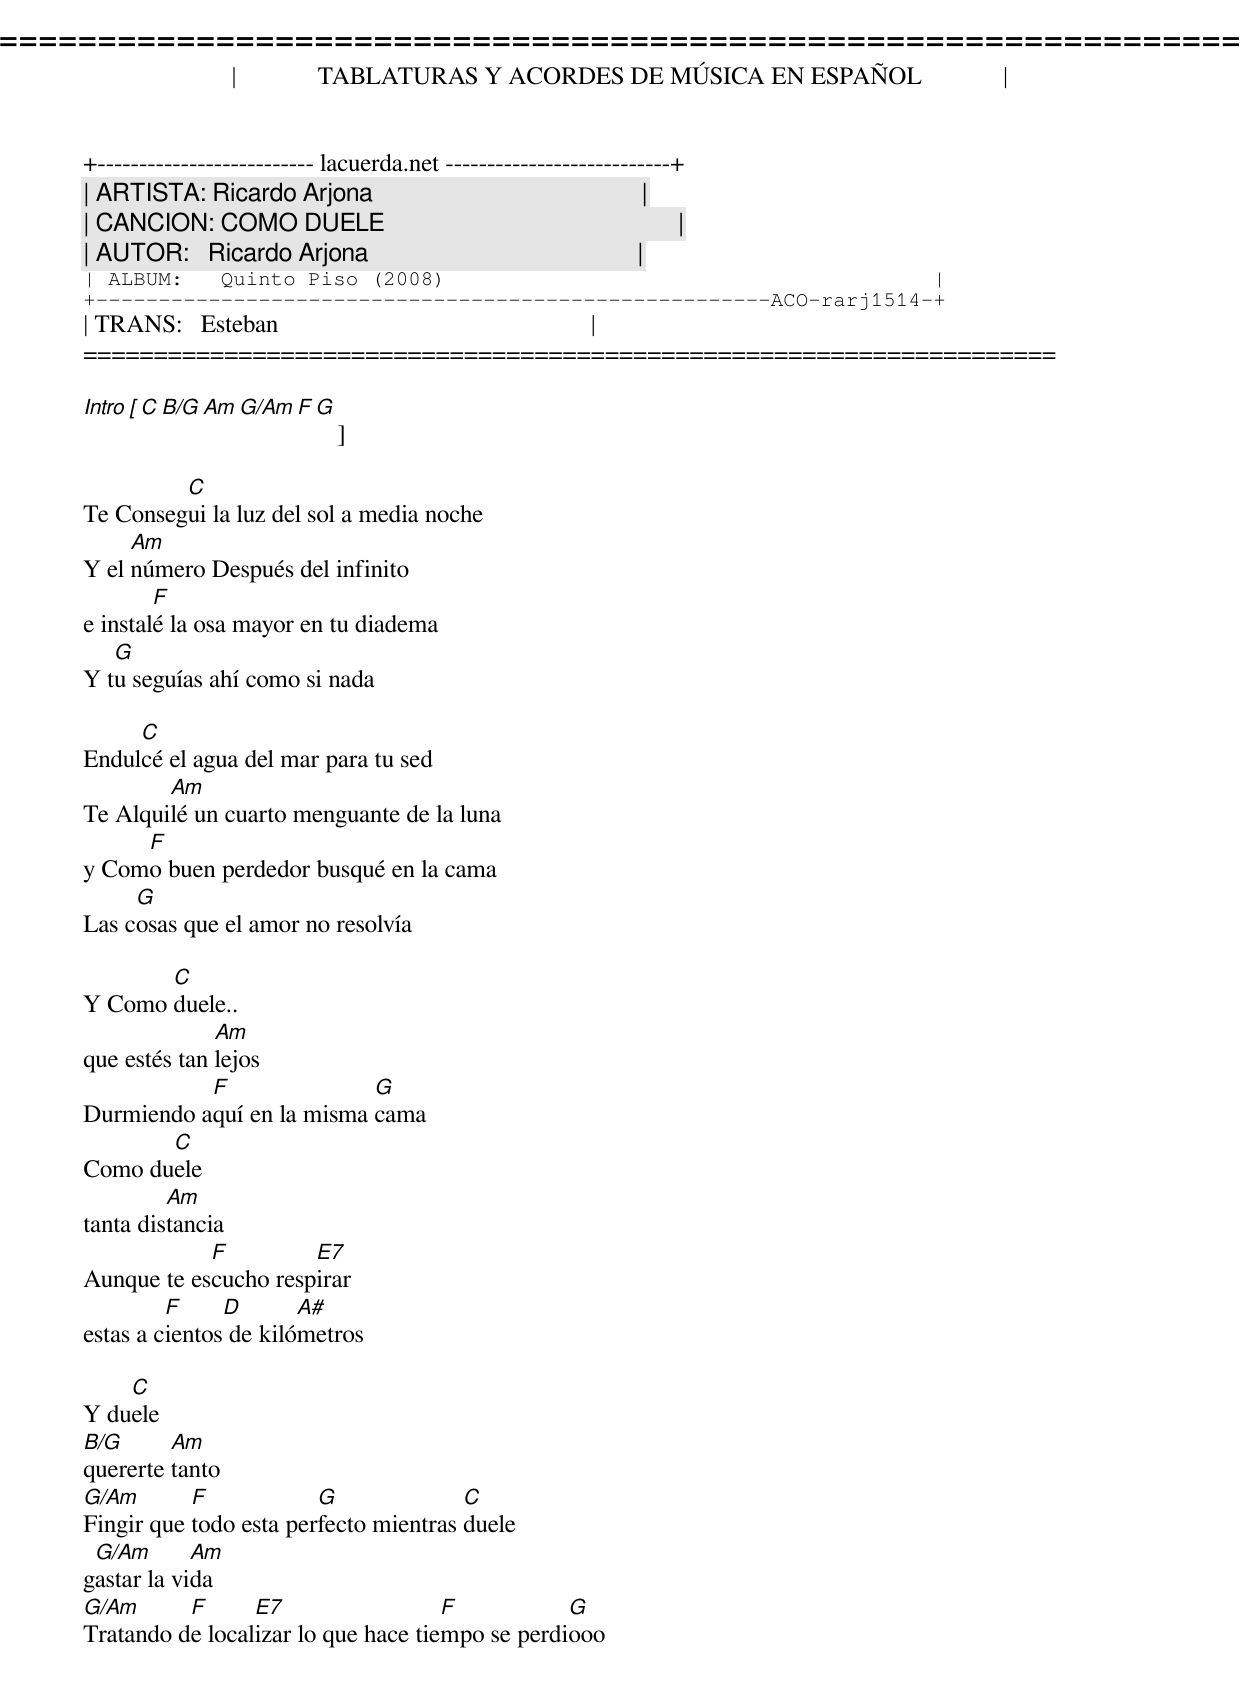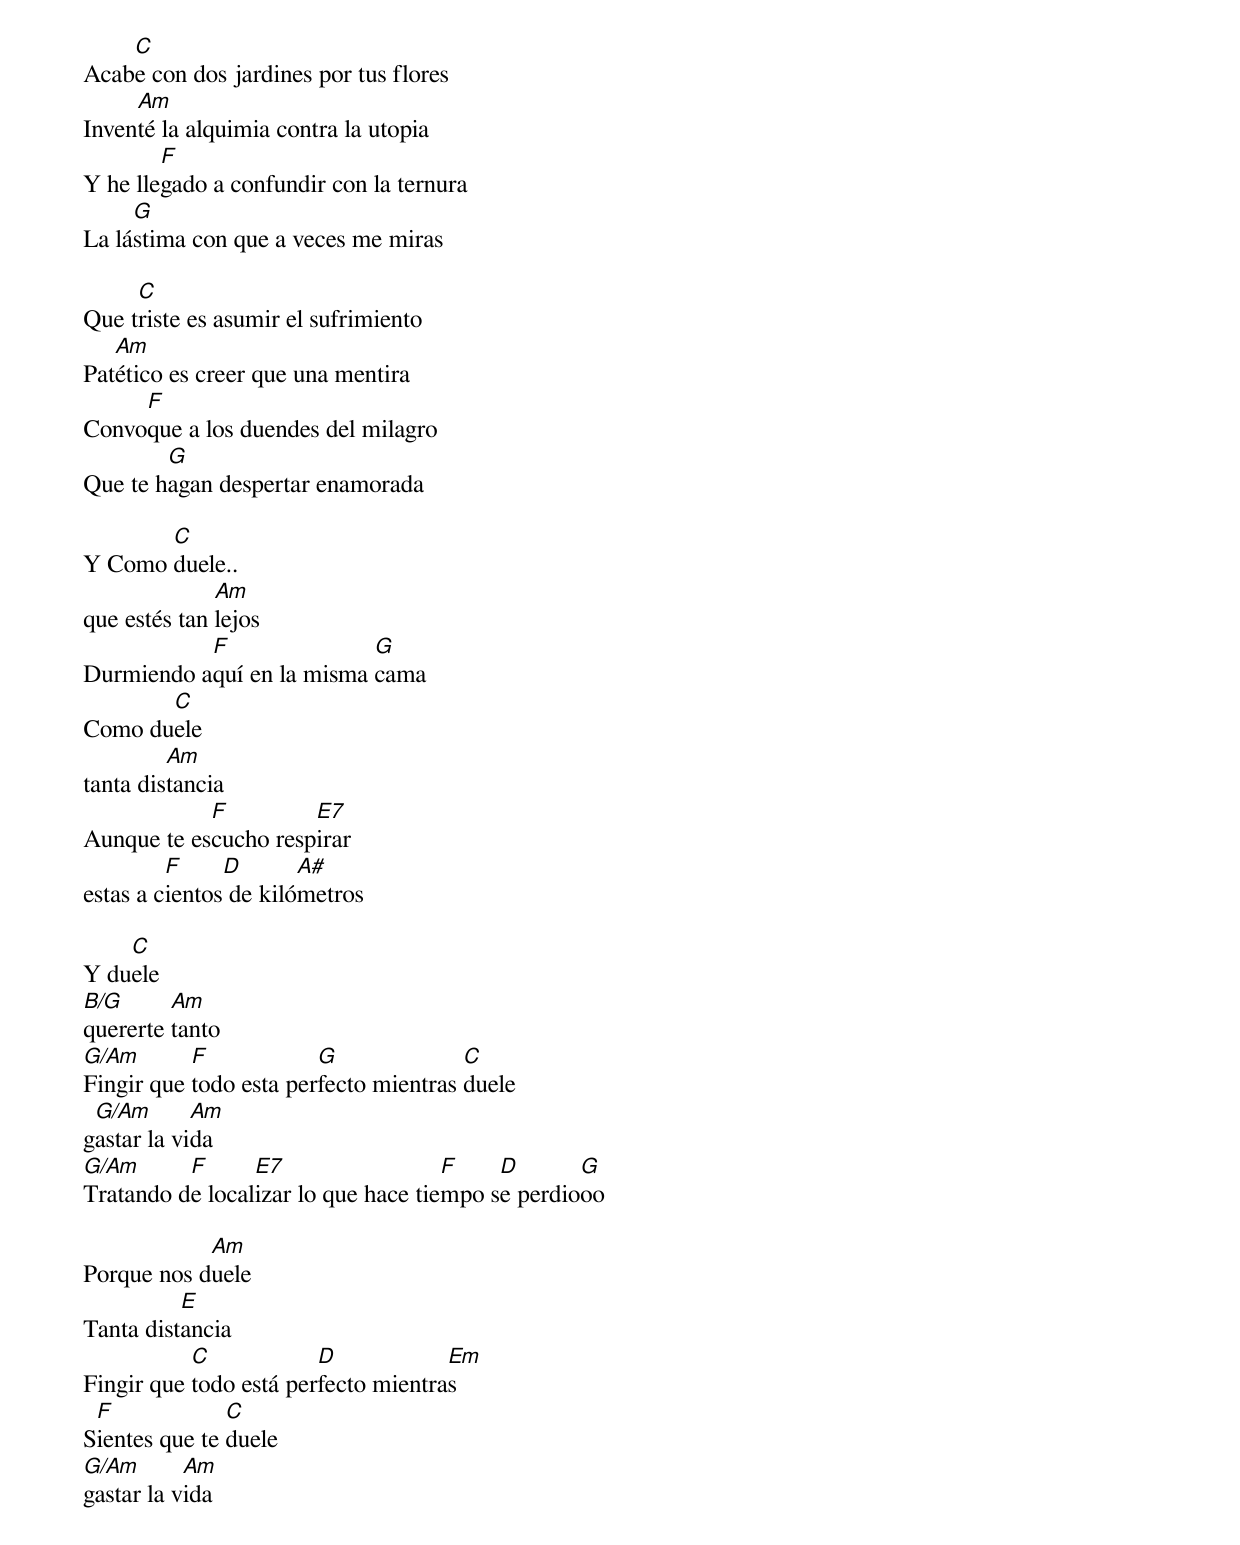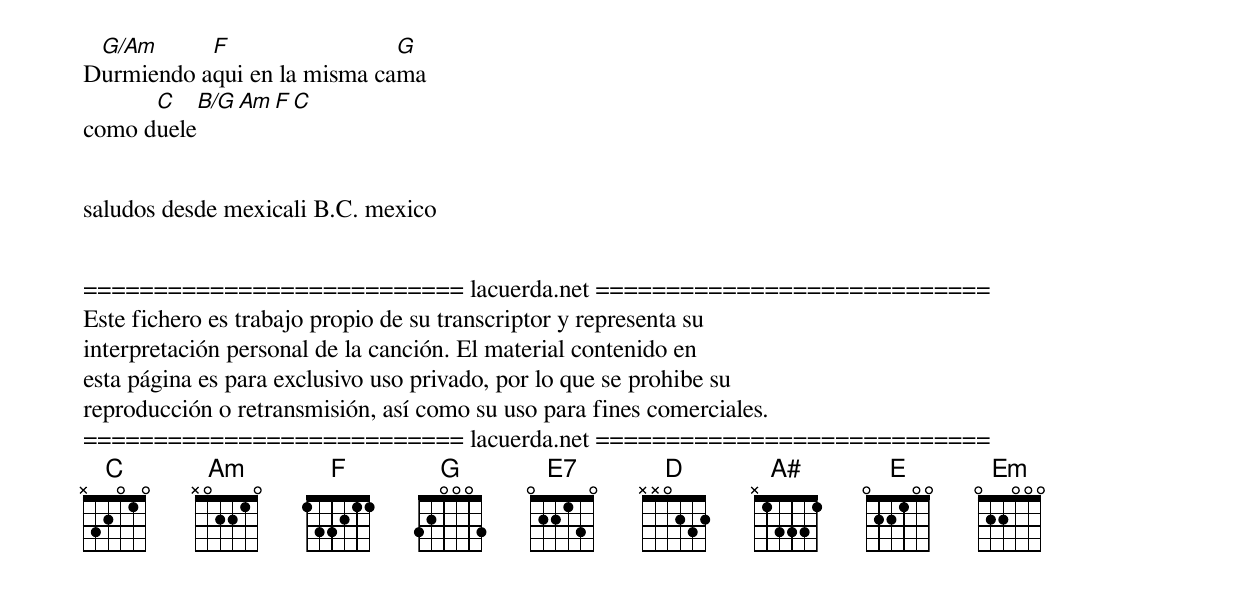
=====================================================================
|             TABLATURAS Y ACORDES DE MÚSICA EN ESPAÑOL             |
+-------------------------- lacuerda.net ---------------------------+
| ARTISTA: Ricardo Arjona                                           |
| CANCION: COMO DUELE                                               |
| AUTOR:   Ricardo Arjona                                           |
| ALBUM:   Quinto Piso (2008)                                       |
+------------------------------------------------------ACO-rarj1514-+
| TRANS:   Esteban                                                  |
=====================================================================

Intro [ C B/G Am G/Am F   G ]

         C
Te Consegui la luz del sol a media noche
     Am
Y el número Después del infinito
        F
e instalé la osa mayor en tu diadema
   G
Y tu seguías ahí como si nada

     C
Endulcé el agua del mar para tu sed
        Am
Te Alquilé un cuarto menguante de la luna
     F
y Como buen perdedor busqué en la cama
     G
Las cosas que el amor no resolvía

       C
Y Como duele..
              Am
que estés tan lejos
           F               G
Durmiendo aquí en la misma cama
       C
Como duele
         Am
tanta distancia
            F         E7
Aunque te escucho respirar
         F     D       A#
estas a cientos de kilómetros

    C
Y duele
B/G      Am
quererte tanto
G/Am       F            G              C
Fingir que todo esta perfecto mientras duele
 G/Am       Am
gastar la vida
G/Am      F      E7                  F           G
Tratando de localizar lo que hace tiempo se perdiooo


    C
Acabe con dos jardines por tus flores
     Am
Inventé la alquimia contra la utopia
        F
Y he llegado a confundir con la ternura
     G
La lástima con que a veces me miras

     C
Que triste es asumir el sufrimiento
   Am
Patético es creer que una mentira
     F
Convoque a los duendes del milagro
        G
Que te hagan despertar enamorada

       C
Y Como duele..
              Am
que estés tan lejos
           F               G
Durmiendo aquí en la misma cama
       C
Como duele
         Am
tanta distancia
            F         E7
Aunque te escucho respirar
         F     D       A#
estas a cientos de kilómetros

    C
Y duele
B/G      Am
quererte tanto
G/Am       F            G              C
Fingir que todo esta perfecto mientras duele
 G/Am       Am
gastar la vida
G/Am      F      E7                  F    D       G
Tratando de localizar lo que hace tiempo se perdiooo

            Am
Porque nos duele
          E
Tanta distancia
           C            D            Em
Fingir que todo está perfecto mientras
 F             C
Sientes que te duele
G/Am       Am
gastar la vida
 G/Am      F                 G
Durmiendo aqui en la misma cama
      C    B/G Am F  C
como duele


saludos desde mexicali B.C. mexico


=========================== lacuerda.net ============================
Este fichero es trabajo propio de su transcriptor y representa su
interpretación personal de la canción. El material contenido en
esta página es para exclusivo uso privado, por lo que se prohibe su
reproducción o retransmisión, así como su uso para fines comerciales.
=========================== lacuerda.net ============================
